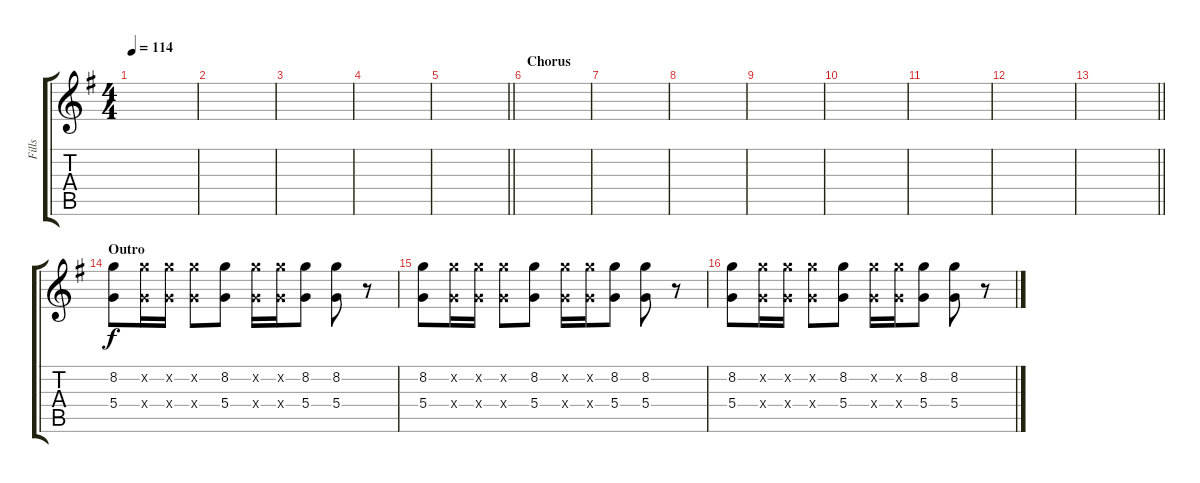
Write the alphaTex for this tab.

\track ("Fills" "Fills") {instrument electricguitarjazz}
\staff {score tabs}
\tuning (E4 B3 G3 D3 A2 E2) {hide}
\ts (4 4)
\tempo 114
\clef g2
\ks g
|
|
|
|
\barLineRight lightlight
|
\section ("" "Chorus")
|
|
|
|
|
|
|
\barLineRight lightlight
|
\section ("" "Outro")
(8.2 5.4).8 (8.2{x} 5.4{x}).16 (8.2{x} 5.4{x}).16 (8.2{x} 5.4{x}).8 (8.2 5.4).8 (8.2{x} 5.4{x}).16 (8.2{x} 5.4{x}).16 (8.2 5.4).8 (8.2 5.4).8 r.8 |
(8.2 5.4).8 (8.2{x} 5.4{x}).16 (8.2{x} 5.4{x}).16 (8.2{x} 5.4{x}).8 (8.2 5.4).8 (8.2{x} 5.4{x}).16 (8.2{x} 5.4{x}).16 (8.2 5.4).8 (8.2 5.4).8 r.8 |
(8.2 5.4).8 (8.2{x} 5.4{x}).16 (8.2{x} 5.4{x}).16 (8.2{x} 5.4{x}).8 (8.2 5.4).8 (8.2{x} 5.4{x}).16 (8.2{x} 5.4{x}).16 (8.2 5.4).8 (8.2 5.4).8 r.8
